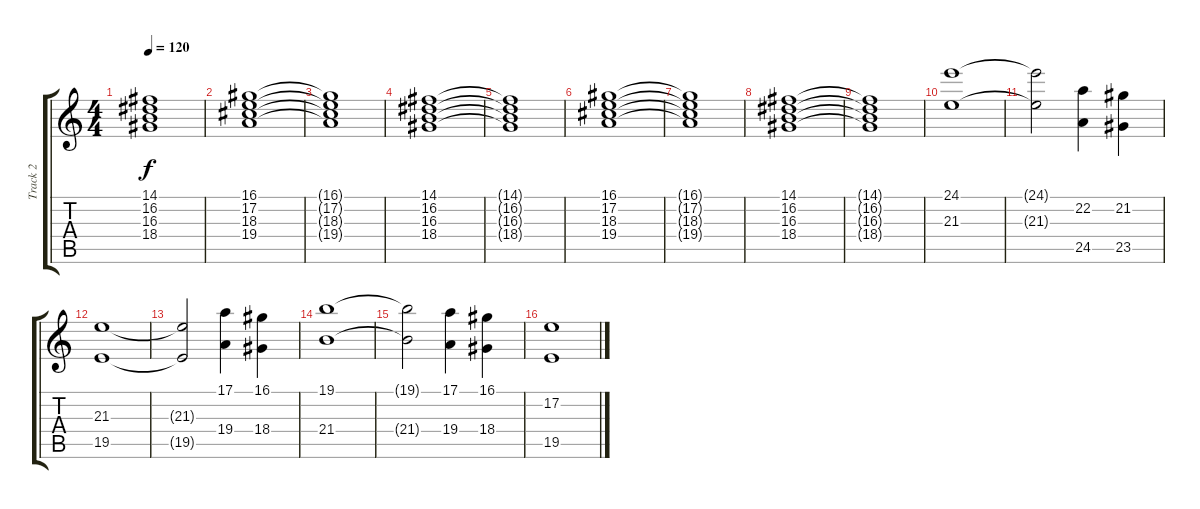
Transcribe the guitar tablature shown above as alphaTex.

\track ("Track 2" "Track 2") {instrument pad8sweep}
\staff {score tabs}
\tuning (E4 B3 G3 D3 A2 E2) {hide}
\ts (4 4)
\tempo 120
\clef g2
\ks c
(14.1{t} 16.2{t} 16.3{t} 18.4{t}).1{dy f} |
(16.1 17.2 18.3 19.4).1 |
(16.1{t} 17.2{t} 18.3{t} 19.4{t}).1 |
(14.1 16.2 16.3 18.4).1 |
(14.1{t} 16.2{t} 16.3{t} 18.4{t}).1 |
(16.1 17.2 18.3 19.4).1 |
(16.1{t} 17.2{t} 18.3{t} 19.4{t}).1 |
(14.1 16.2 16.3 18.4).1 |
(14.1{t} 16.2{t} 16.3{t} 18.4{t}).1 |
(24.1 21.3).1 |
(24.1{t} 21.3{t}).2 (22.2 24.5).4 (21.2 23.5).4 |
(21.3 19.5).1 |
(21.3{t} 19.5{t}).2 (17.1 19.4).4 (16.1 18.4).4 |
(19.1 21.4).1 |
(19.1{t} 21.4{t}).2 (17.1 19.4).4 (16.1 18.4).4 |
(17.2 19.5).1
